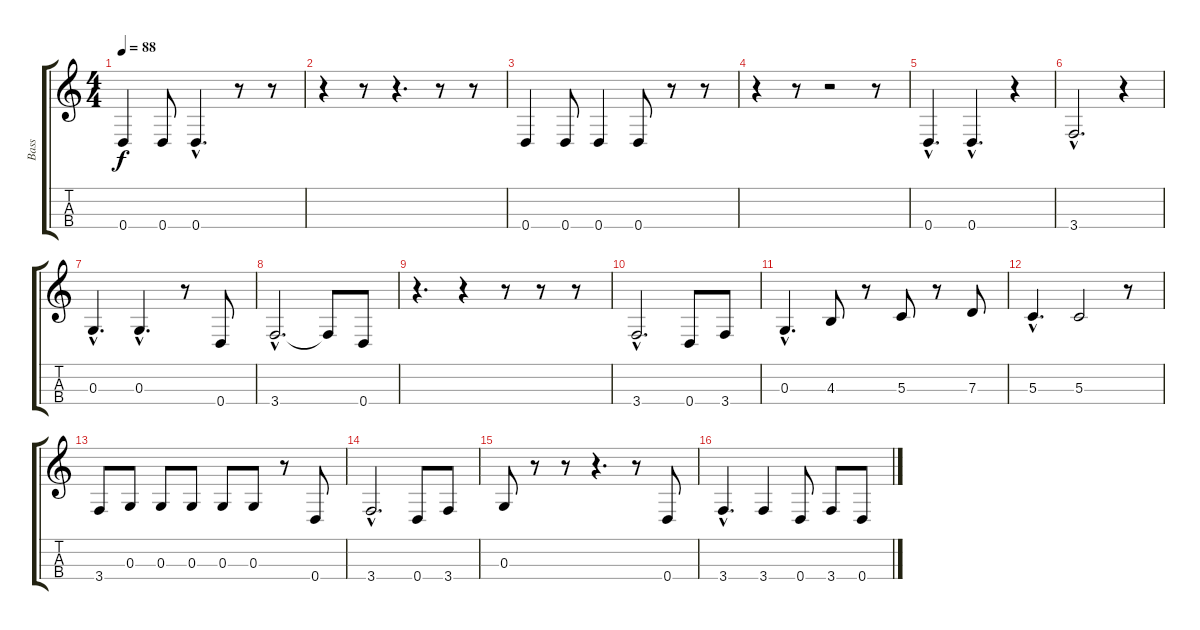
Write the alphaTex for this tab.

\track ("Bass" "Bass") {instrument electricbasspick}
\staff {score tabs}
\tuning (E4 B3 G2 D2) {hide}
\ts (4 4)
\tempo 88
\clef g2
\ks c
0.4.4{dy f} 0.4.8 0.4{hac}.4{d} r.8 r.8 |
r.4 r.8 r.4{d} r.8 r.8 |
0.4.4 0.4.8 0.4.4 0.4.8 r.8 r.8 |
r.4 r.8 r.2 r.8 |
0.4{hac}.4{d} 0.4{hac}.4{d} r.4 |
3.4{hac}.2{d} r.4 |
0.3{hac}.4{d} 0.3{hac}.4{d} r.8 0.4.8 |
3.4{hac}.2{d} 3.4{t}.8 0.4.8 |
r.4{d} r.4 r.8 r.8 r.8 |
3.4{hac}.2{d} 0.4.8 3.4.8 |
0.3{hac}.4{d} 4.3.8 r.8 5.3.8 r.8 7.3.8 |
5.3{hac}.4{d} 5.3.2 r.8 |
3.4.8 0.3.8 0.3.8 0.3.8 0.3.8 0.3.8 r.8 0.4.8 |
3.4{hac}.2{d} 0.4.8 3.4.8 |
0.3.8 r.8 r.8 r.4{d} r.8 0.4.8 |
3.4{hac}.4{d} 3.4.4 0.4.8 3.4.8 0.4.8
